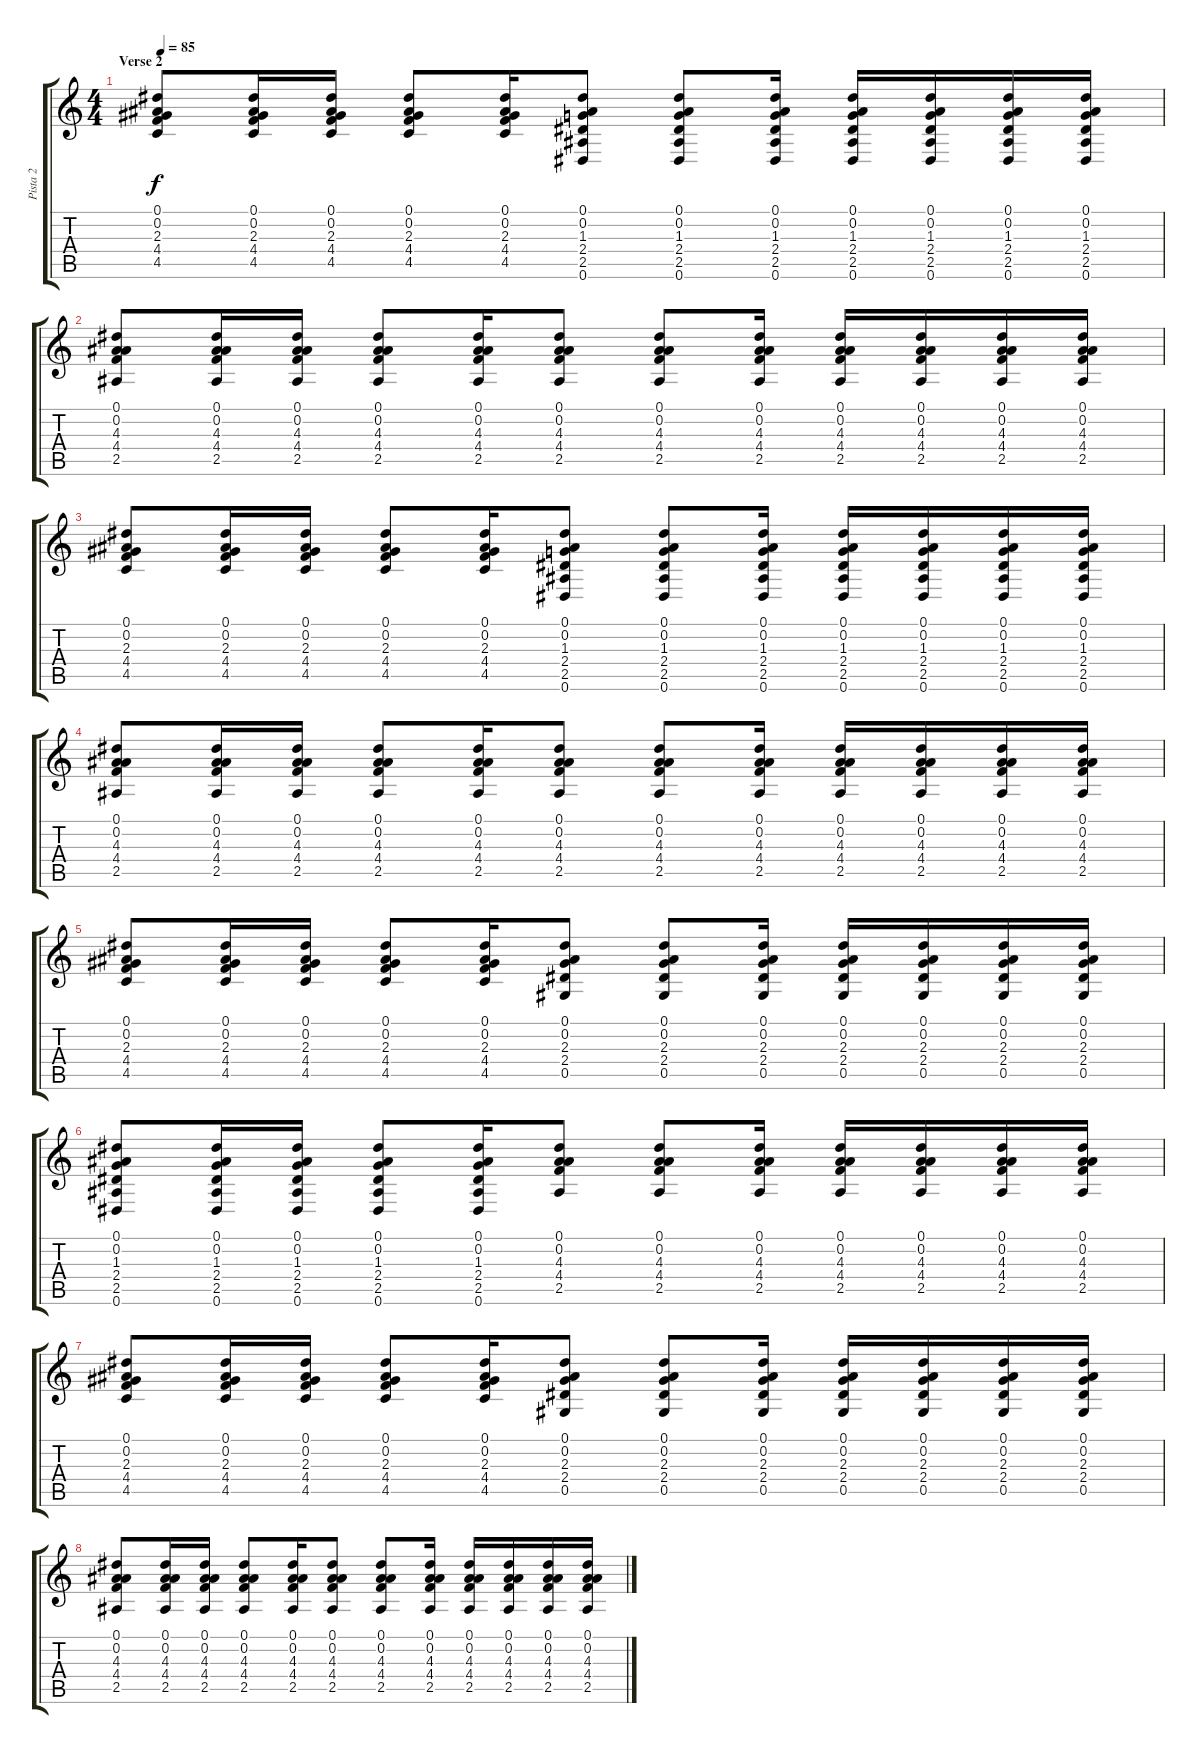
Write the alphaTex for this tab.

\track ("Pista 2" "Pista 2") {instrument acousticguitarnylon}
\staff {score tabs}
\tuning (Eb4 Bb3 Gb3 Db3 Ab2 Eb2) {hide}
\ts (4 4)
\section ("" "Verse 2")
\tempo 85
\clef g2
\ks c
(0.1 0.2 2.3 4.4 4.5).8{dy f instrument acousticguitarnylon} (0.1 0.2 2.3 4.4 4.5).16 (0.1 0.2 2.3 4.4 4.5).16 (0.1 0.2 2.3 4.4 4.5).8 (0.1 0.2 2.3 4.4 4.5).16 (0.1 0.2 1.3 2.4 2.5 0.6).8 (0.1 0.2 1.3 2.4 2.5 0.6).8 (0.1 0.2 1.3 2.4 2.5 0.6).16 (0.1 0.2 1.3 2.4 2.5 0.6).16 (0.1 0.2 1.3 2.4 2.5 0.6).16 (0.1 0.2 1.3 2.4 2.5 0.6).16 (0.1 0.2 1.3 2.4 2.5 0.6).16 |
(0.1 0.2 4.3 4.4 2.5).8 (0.1 0.2 4.3 4.4 2.5).16 (0.1 0.2 4.3 4.4 2.5).16 (0.1 0.2 4.3 4.4 2.5).8 (0.1 0.2 4.3 4.4 2.5).16 (0.1 0.2 4.3 4.4 2.5).8 (0.1 0.2 4.3 4.4 2.5).8 (0.1 0.2 4.3 4.4 2.5).16 (0.1 0.2 4.3 4.4 2.5).16 (0.1 0.2 4.3 4.4 2.5).16 (0.1 0.2 4.3 4.4 2.5).16 (0.1 0.2 4.3 4.4 2.5).16 |
(0.1 0.2 2.3 4.4 4.5).8 (0.1 0.2 2.3 4.4 4.5).16 (0.1 0.2 2.3 4.4 4.5).16 (0.1 0.2 2.3 4.4 4.5).8 (0.1 0.2 2.3 4.4 4.5).16 (0.1 0.2 1.3 2.4 2.5 0.6).8 (0.1 0.2 1.3 2.4 2.5 0.6).8 (0.1 0.2 1.3 2.4 2.5 0.6).16 (0.1 0.2 1.3 2.4 2.5 0.6).16 (0.1 0.2 1.3 2.4 2.5 0.6).16 (0.1 0.2 1.3 2.4 2.5 0.6).16 (0.1 0.2 1.3 2.4 2.5 0.6).16 |
(0.1 0.2 4.3 4.4 2.5).8 (0.1 0.2 4.3 4.4 2.5).16 (0.1 0.2 4.3 4.4 2.5).16 (0.1 0.2 4.3 4.4 2.5).8 (0.1 0.2 4.3 4.4 2.5).16 (0.1 0.2 4.3 4.4 2.5).8 (0.1 0.2 4.3 4.4 2.5).8 (0.1 0.2 4.3 4.4 2.5).16 (0.1 0.2 4.3 4.4 2.5).16 (0.1 0.2 4.3 4.4 2.5).16 (0.1 0.2 4.3 4.4 2.5).16 (0.1 0.2 4.3 4.4 2.5).16 |
(0.1 0.2 2.3 4.4 4.5).8 (0.1 0.2 2.3 4.4 4.5).16 (0.1 0.2 2.3 4.4 4.5).16 (0.1 0.2 2.3 4.4 4.5).8 (0.1 0.2 2.3 4.4 4.5).16 (0.1 0.2 2.3 2.4 0.5).8 (0.1 0.2 2.3 2.4 0.5).8 (0.1 0.2 2.3 2.4 0.5).16 (0.1 0.2 2.3 2.4 0.5).16 (0.1 0.2 2.3 2.4 0.5).16 (0.1 0.2 2.3 2.4 0.5).16 (0.1 0.2 2.3 2.4 0.5).16 |
(0.1 0.2 1.3 2.4 2.5 0.6).8 (0.1 0.2 1.3 2.4 2.5 0.6).16 (0.1 0.2 1.3 2.4 2.5 0.6).16 (0.1 0.2 1.3 2.4 2.5 0.6).8 (0.1 0.2 1.3 2.4 2.5 0.6).16 (0.1 0.2 4.3 4.4 2.5).8 (0.1 0.2 4.3 4.4 2.5).8 (0.1 0.2 4.3 4.4 2.5).16 (0.1 0.2 4.3 4.4 2.5).16 (0.1 0.2 4.3 4.4 2.5).16 (0.1 0.2 4.3 4.4 2.5).16 (0.1 0.2 4.3 4.4 2.5).16 |
(0.1 0.2 2.3 4.4 4.5).8 (0.1 0.2 2.3 4.4 4.5).16 (0.1 0.2 2.3 4.4 4.5).16 (0.1 0.2 2.3 4.4 4.5).8 (0.1 0.2 2.3 4.4 4.5).16 (0.1 0.2 2.3 2.4 0.5).8 (0.1 0.2 2.3 2.4 0.5).8 (0.1 0.2 2.3 2.4 0.5).16 (0.1 0.2 2.3 2.4 0.5).16 (0.1 0.2 2.3 2.4 0.5).16 (0.1 0.2 2.3 2.4 0.5).16 (0.1 0.2 2.3 2.4 0.5).16 |
(0.1 0.2 4.3 4.4 2.5).8 (0.1 0.2 4.3 4.4 2.5).16 (0.1 0.2 4.3 4.4 2.5).16 (0.1 0.2 4.3 4.4 2.5).8 (0.1 0.2 4.3 4.4 2.5).16 (0.1 0.2 4.3 4.4 2.5).8 (0.1 0.2 4.3 4.4 2.5).8 (0.1 0.2 4.3 4.4 2.5).16 (0.1 0.2 4.3 4.4 2.5).16 (0.1 0.2 4.3 4.4 2.5).16 (0.1 0.2 4.3 4.4 2.5).16 (0.1 0.2 4.3 4.4 2.5).16
